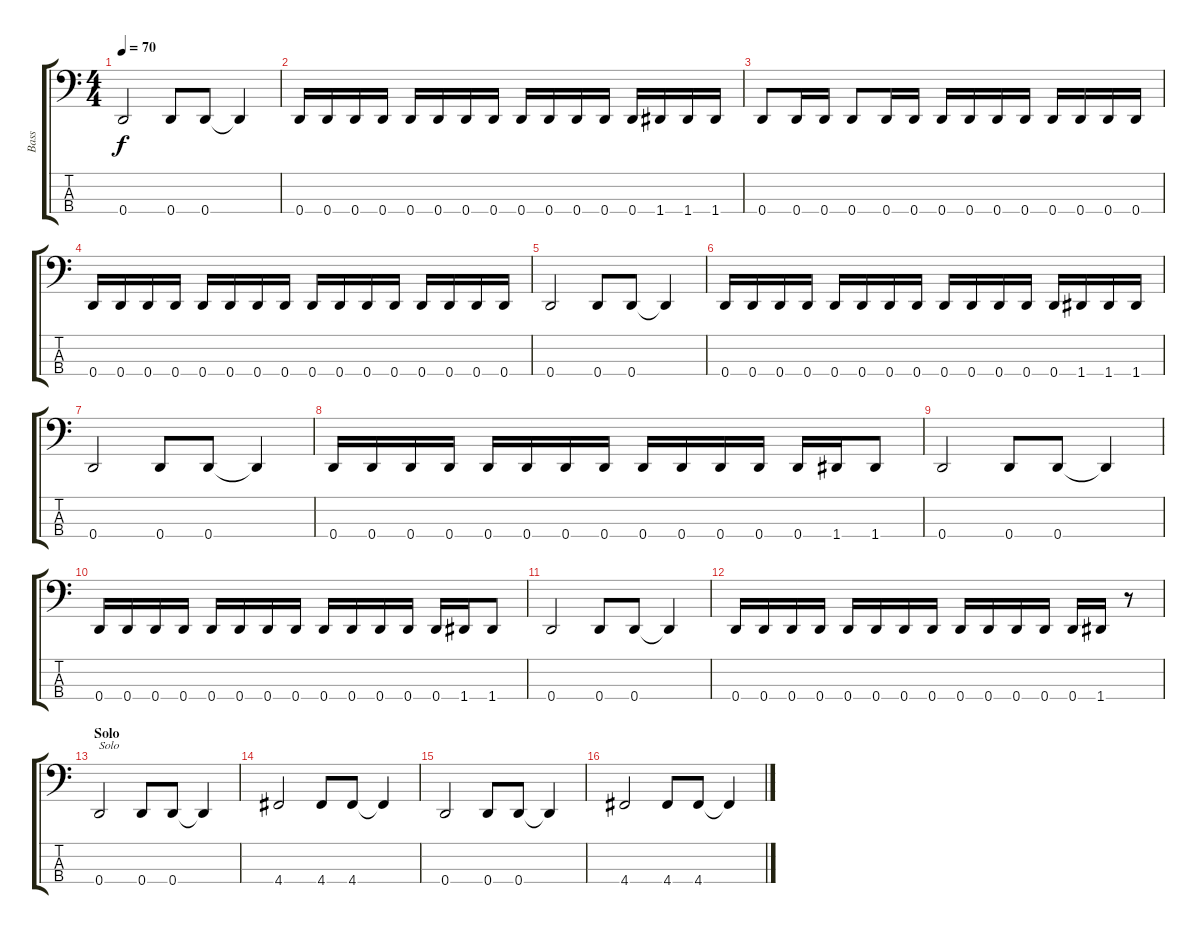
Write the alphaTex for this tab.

\track ("Bass" "Bass") {instrument electricbassfinger}
\staff {score tabs}
\tuning (F2 C2 G1 D1) {hide}
\ts (4 4)
\tempo 70
\clef f4
\ks c
0.4.2{dy f} 0.4.8 0.4.8 0.4{t}.4 |
0.4.16 0.4.16 0.4.16 0.4.16 0.4.16 0.4.16 0.4.16 0.4.16 0.4.16 0.4.16 0.4.16 0.4.16 0.4.16 1.4.16 1.4.16 1.4.16 |
0.4.8 0.4.16 0.4.16 0.4.8 0.4.16 0.4.16 0.4.16 0.4.16 0.4.16 0.4.16 0.4.16 0.4.16 0.4.16 0.4.16 |
0.4.16 0.4.16 0.4.16 0.4.16 0.4.16 0.4.16 0.4.16 0.4.16 0.4.16 0.4.16 0.4.16 0.4.16 0.4.16 0.4.16 0.4.16 0.4.16 |
0.4.2 0.4.8 0.4.8 0.4{t}.4 |
0.4.16 0.4.16 0.4.16 0.4.16 0.4.16 0.4.16 0.4.16 0.4.16 0.4.16 0.4.16 0.4.16 0.4.16 0.4.16 1.4.16 1.4.16 1.4.16 |
0.4.2 0.4.8 0.4.8 0.4{t}.4 |
0.4.16 0.4.16 0.4.16 0.4.16 0.4.16 0.4.16 0.4.16 0.4.16 0.4.16 0.4.16 0.4.16 0.4.16 0.4.16 1.4.16 1.4.8 |
0.4.2 0.4.8 0.4.8 0.4{t}.4 |
0.4.16 0.4.16 0.4.16 0.4.16 0.4.16 0.4.16 0.4.16 0.4.16 0.4.16 0.4.16 0.4.16 0.4.16 0.4.16 1.4.16 1.4.8 |
0.4.2 0.4.8 0.4.8 0.4{t}.4 |
0.4.16 0.4.16 0.4.16 0.4.16 0.4.16 0.4.16 0.4.16 0.4.16 0.4.16 0.4.16 0.4.16 0.4.16 0.4.16 1.4.16 r.8 |
\section ("" "Solo")
0.4.2{txt "Solo"} 0.4.8 0.4.8 0.4{t}.4 |
4.4.2 4.4.8 4.4.8 4.4{t}.4 |
0.4.2 0.4.8 0.4.8 0.4{t}.4 |
4.4.2 4.4.8 4.4.8 4.4{t}.4
